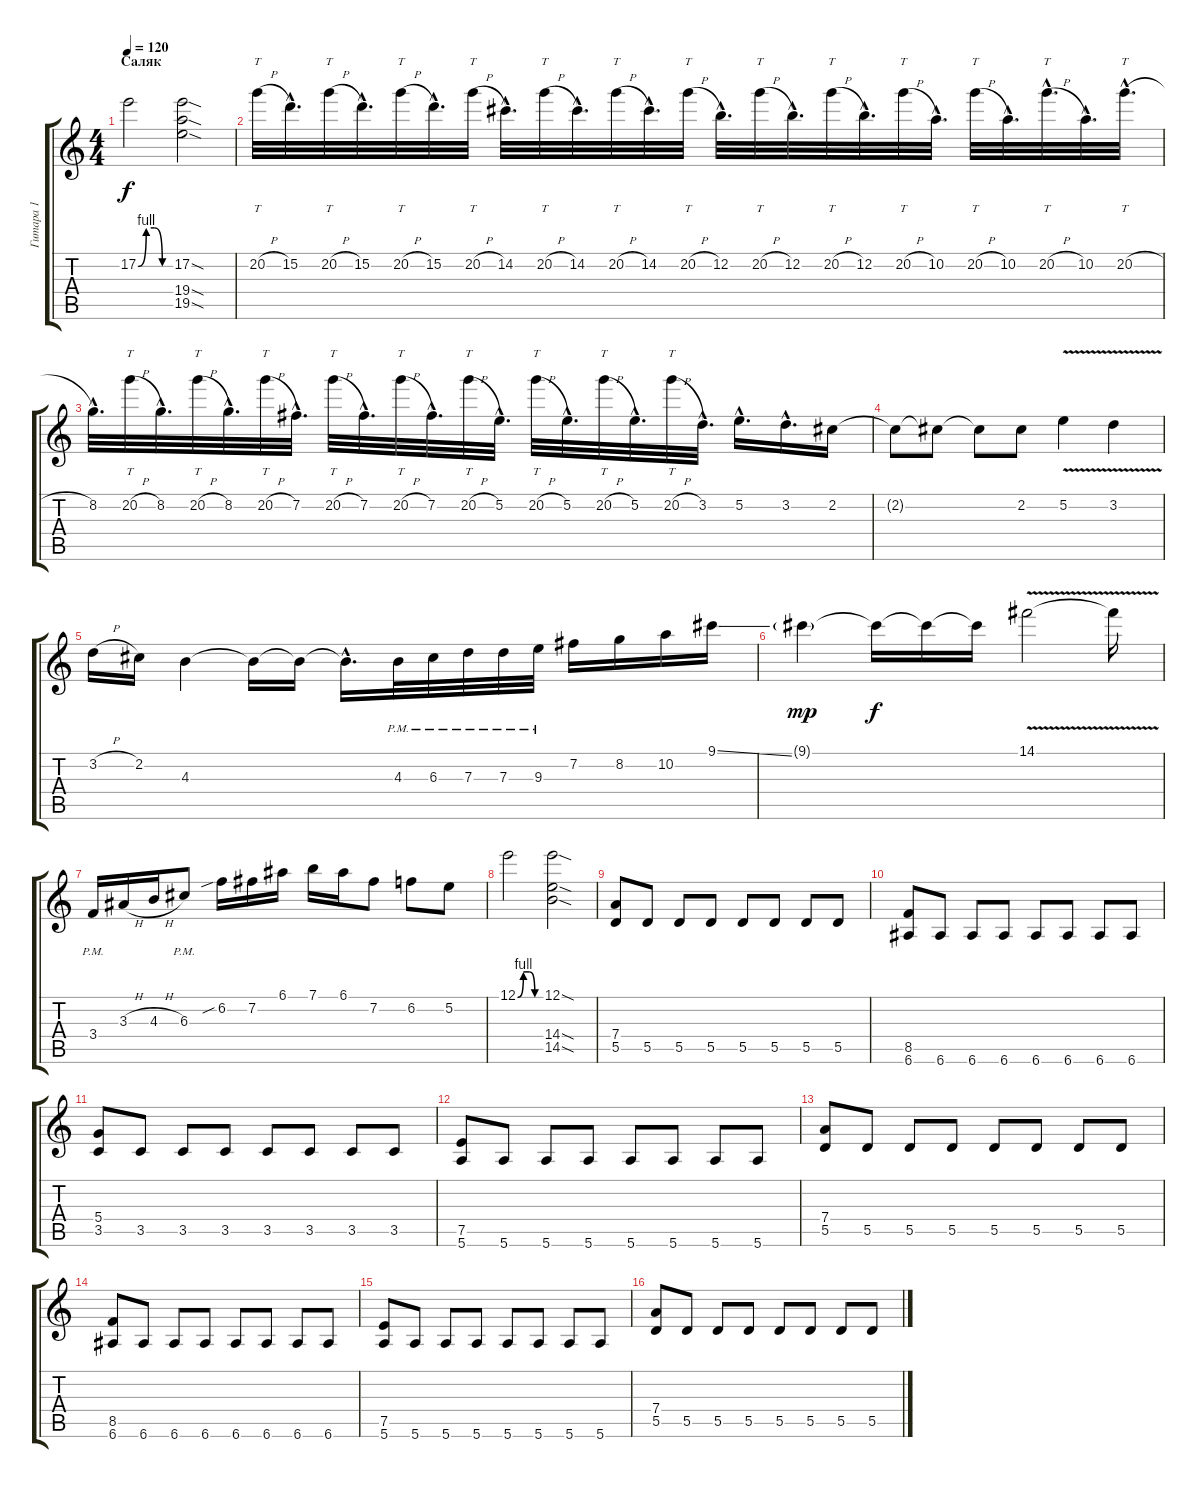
\track ("Гитара 1" "Гитара 1") {instrument distortionguitar}
\staff {score tabs}
\tuning (E4 B3 G3 D3 A2 E2) {hide}
\ts (4 4)
\section ("" "Саляк")
\tempo 120
\clef g2
\ks c
17.2{be (custom 0 0 15 4 30 4 45 0 60 0)}.2{dy f} (17.2{sod} 19.4{sod} 19.5{sod}).2 |
20.2{h}.32{tt} 15.2{hac}.32{d} 20.2{h}.32{tt} 15.2{hac}.32{d} 20.2{h}.32{tt} 15.2{hac}.32{d} 20.2{h}.32{tt} 14.2{hac}.32{d} 20.2{h}.32{tt} 14.2{hac}.32{d} 20.2{h}.32{tt} 14.2{hac}.32{d} 20.2{h}.32{tt} 12.2{hac}.32{d} 20.2{h}.32{tt} 12.2{hac}.32{d} 20.2{h}.32{tt} 12.2{hac}.32{d} 20.2{h}.32{tt} 10.2{hac}.32{d} 20.2{h}.32{tt} 10.2{hac}.32{d} 20.2{h hac}.32{tt d} 10.2{hac}.32{d} 20.2{h hac}.32{tt d} |
8.2{hac}.32{d} 20.2{h}.32{tt} 8.2{hac}.32{d} 20.2{h}.32{tt} 8.2{hac}.32{d} 20.2{h}.32{tt} 7.2{hac}.32{d} 20.2{h}.32{tt} 7.2{hac}.32{d} 20.2{h}.32{tt} 7.2{hac}.32{d} 20.2{h}.32{tt} 5.2{hac}.32{d} 20.2{h}.32{tt} 5.2{hac}.32{d} 20.2{h}.32{tt} 5.2{hac}.32{d} 20.2{h}.32{tt} 3.2{hac}.32{d} 5.2{hac}.16{d} 3.2{hac}.16{d} 2.2.16 |
2.2{t}.8 2.2{t}.8 2.2{t}.8 2.2.8 5.2{v}.4 3.2{v}.4 |
3.2{h}.16 2.2.16 4.3.4 4.3{t}.16 4.3{t}.16 4.3{hac t}.16{d} 4.3{pm}.32 6.3{pm}.32 7.3{pm}.32 7.3{pm}.32 9.3{pm}.32 7.2.16 8.2.16 10.2.16 9.1{ss}.16 |
9.1{g}.4{dy mp} 9.1{t}.16{dy f} 9.1{t}.16 9.1{t}.16 14.1{v}.2 14.1{t}.16 |
3.4{pm}.16 3.3{h}.16 4.3{h}.16 6.3{pm}.8 6.2{sib}.16 7.2.16 6.1.16 7.1.16 6.1.16 7.2.8 6.2.8 5.2.8 |
12.1{be (custom 0 0 15 4 30 4 45 0 60 0)}.2 (12.1{sod} 14.4{sod} 14.5{sod}).2 |
(7.4 5.5).8 5.5.8 5.5.8 5.5.8 5.5.8 5.5.8 5.5.8 5.5.8 |
(8.5 6.6).8 6.6.8 6.6.8 6.6.8 6.6.8 6.6.8 6.6.8 6.6.8 |
(5.4 3.5).8 3.5.8 3.5.8 3.5.8 3.5.8 3.5.8 3.5.8 3.5.8 |
(7.5 5.6).8 5.6.8 5.6.8 5.6.8 5.6.8 5.6.8 5.6.8 5.6.8 |
(7.4 5.5).8 5.5.8 5.5.8 5.5.8 5.5.8 5.5.8 5.5.8 5.5.8 |
(8.5 6.6).8 6.6.8 6.6.8 6.6.8 6.6.8 6.6.8 6.6.8 6.6.8 |
(7.5 5.6).8 5.6.8 5.6.8 5.6.8 5.6.8 5.6.8 5.6.8 5.6.8 |
(7.4 5.5).8 5.5.8 5.5.8 5.5.8 5.5.8 5.5.8 5.5.8 5.5.8
